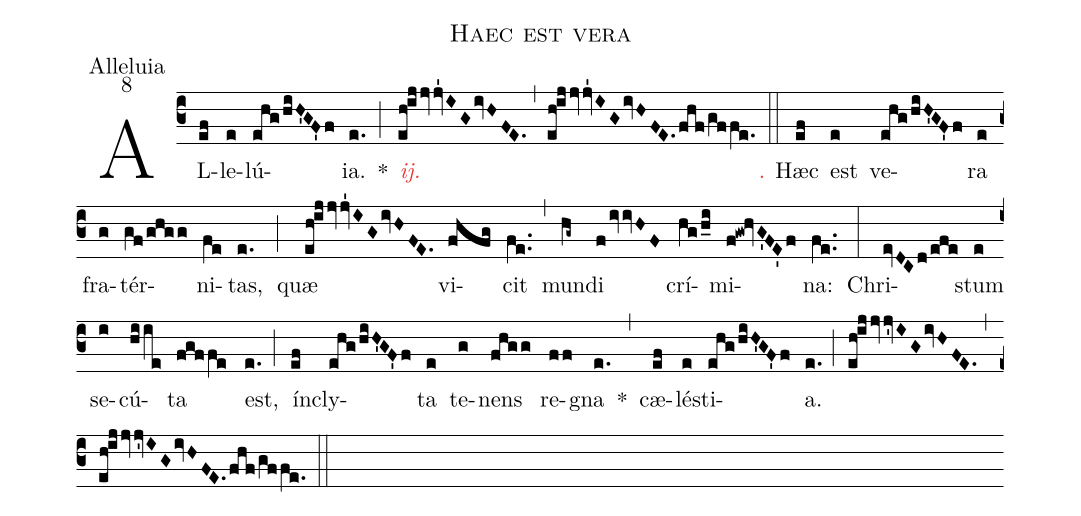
name:Haec est vera;
office-part:Alleluia;
mode:8;
%%
(c3) AL(ef)le(e)lú(ehg!/hiH'GF'f)ia.(e.) *(;)
 <c><i>ij.</i></c>(eh!ijjv/jv'1IG/ivHFE.) (,) (eh!ijjv/jv'1IG/ivHFE./fhf/gffe.) (::)

<c>℣.</c>
 Hæc(ef) est(e) ve(ehg/hiH'GF'f)ra(e) fra(g)tér(gf!/ghgg)ni(fe)tas,(e.) (;)
 quæ(eh!ijjv/jv'1IG/ivHFE.) vi(fhfg)cit(fe..) (,) mun(hg~)di(f/ivvHF) crí(hg/h_i)mi(f!gw!hvG'FE'f)na:(fe..) (:)

 Chri(evDCd/efe)stum(e) se(i)cú(hiie)ta(fgffe) est,(e.) (;)
 ín(ef)cly(ehg/hiH'GF'f)ta(e) te(g)nens(fhgg) re(ff)gna(e.) *(,) cæ(ef)lé(e)sti(ehg!/hiH'GF'f)a.(e.) (;)
 (eh!ijjv/jv'IG/ivHFE.) (,) (eh!ijjv/jv'IG/ivHFE.fhf!/gffe.) (::)
